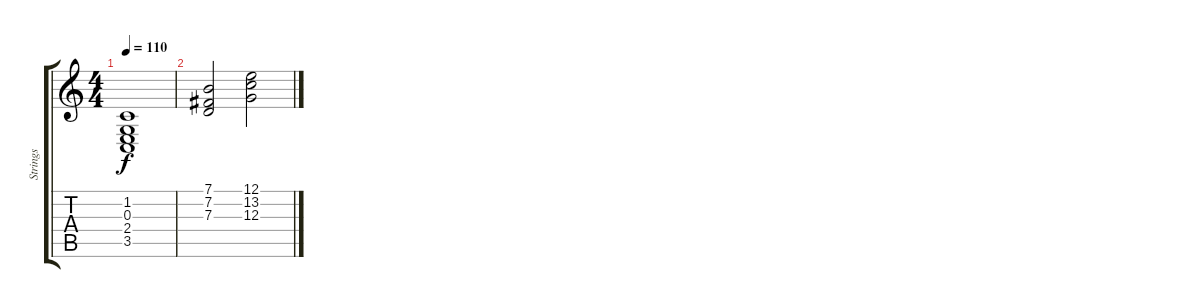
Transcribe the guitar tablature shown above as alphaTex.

\track ("Strings" "Strings") {instrument synthstrings2}
\staff {score tabs}
\tuning (E4 B3 G3 D3 A2 E2) {hide}
\ts (4 4)
\tempo 110
\clef g2
\ks c
(1.2 0.3 2.4 3.5).1{dy f} |
(7.1 7.2 7.3).2 (12.1 13.2 12.3).2
